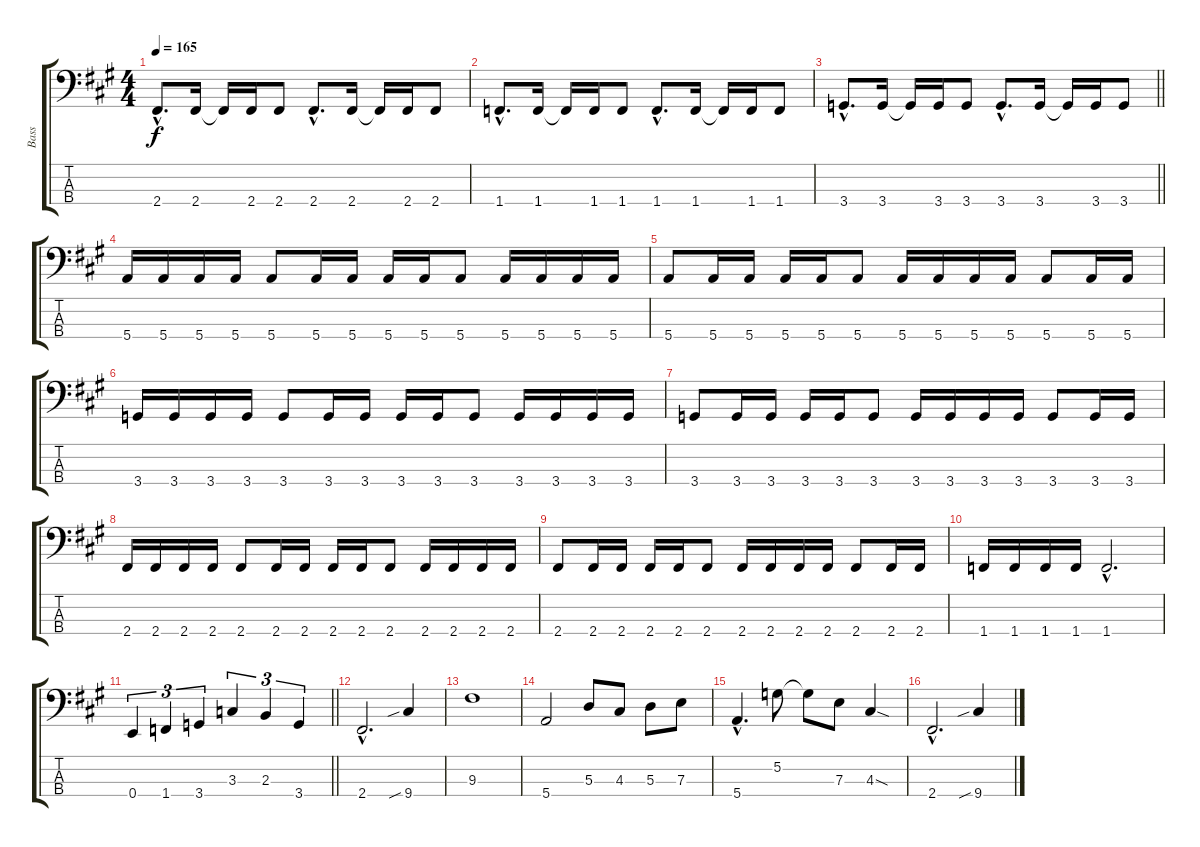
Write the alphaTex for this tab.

\track ("Bass" "Bass") {instrument electricbasspick}
\staff {score tabs}
\tuning (G2 D2 A1 E1) {hide}
\ts (4 4)
\tempo 165
\clef f4
\ks a
2.4{hac}.8{d dy f} 2.4.16 2.4{t}.16 2.4.16 2.4.8 2.4{hac}.8{d} 2.4.16 2.4{t}.16 2.4.16 2.4.8 |
1.4{hac}.8{d} 1.4.16 1.4{t}.16 1.4.16 1.4.8 1.4{hac}.8{d} 1.4.16 1.4{t}.16 1.4.16 1.4.8 |
\barLineRight lightlight
3.4{hac}.8{d} 3.4.16 3.4{t}.16 3.4.16 3.4.8 3.4{hac}.8{d} 3.4.16 3.4{t}.16 3.4.16 3.4.8 |
5.4.16 5.4.16 5.4.16 5.4.16 5.4.8 5.4.16 5.4.16 5.4.16 5.4.16 5.4.8 5.4.16 5.4.16 5.4.16 5.4.16 |
5.4.8 5.4.16 5.4.16 5.4.16 5.4.16 5.4.8 5.4.16 5.4.16 5.4.16 5.4.16 5.4.8 5.4.16 5.4.16 |
3.4.16 3.4.16 3.4.16 3.4.16 3.4.8 3.4.16 3.4.16 3.4.16 3.4.16 3.4.8 3.4.16 3.4.16 3.4.16 3.4.16 |
3.4.8 3.4.16 3.4.16 3.4.16 3.4.16 3.4.8 3.4.16 3.4.16 3.4.16 3.4.16 3.4.8 3.4.16 3.4.16 |
2.4.16 2.4.16 2.4.16 2.4.16 2.4.8 2.4.16 2.4.16 2.4.16 2.4.16 2.4.8 2.4.16 2.4.16 2.4.16 2.4.16 |
2.4.8 2.4.16 2.4.16 2.4.16 2.4.16 2.4.8 2.4.16 2.4.16 2.4.16 2.4.16 2.4.8 2.4.16 2.4.16 |
1.4.16 1.4.16 1.4.16 1.4.16 1.4{hac}.2{d} |
\barLineRight lightlight
0.4.4{tu (3 2)} 1.4.4{tu (3 2)} 3.4.4{tu (3 2)} 3.3.4{tu (3 2)} 2.3.4{tu (3 2)} 3.4.4{tu (3 2)} |
2.4{hac}.2{d} 9.4{sib}.4 |
9.3.1 |
5.4.2 5.3.8 4.3.8 5.3.8 7.3.8 |
5.4{hac}.4{d} 5.2.8 5.2{t}.8 7.3.8 4.3{sod}.4 |
2.4{hac}.2{d} 9.4{sib}.4
